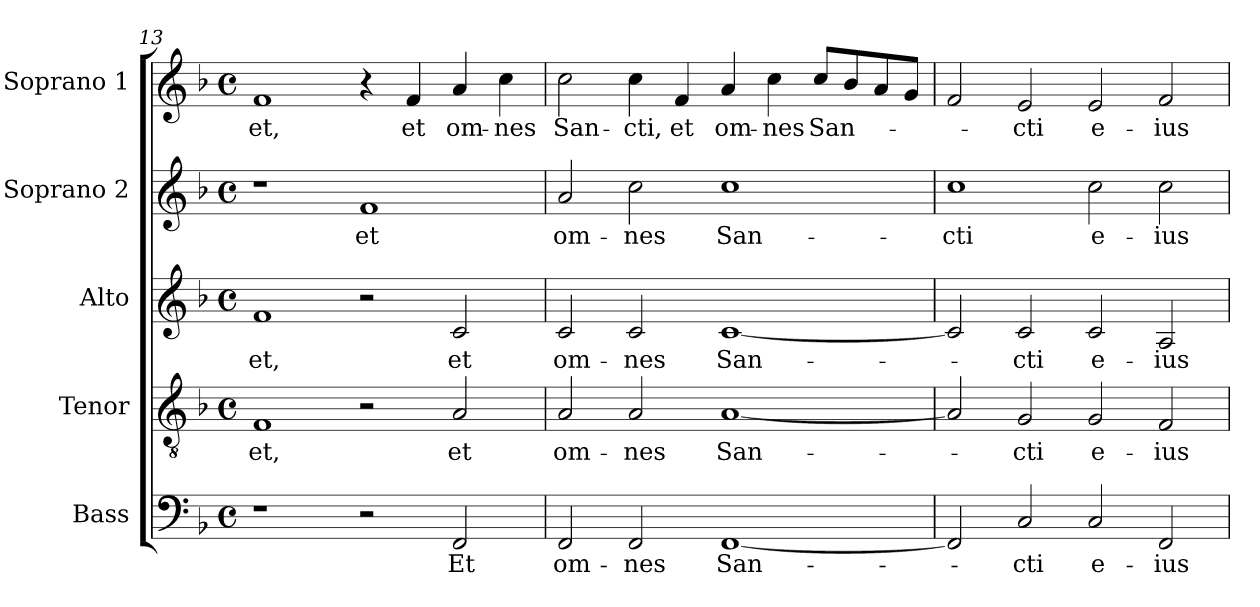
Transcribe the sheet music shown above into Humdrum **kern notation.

**kern	**text	**kern	**text	**kern	**text	**kern	**text	**kern	**text
*part5	*part5	*part4	*part4	*part3	*part3	*part2	*part2	*part1	*part1
*staff5	*staff5	*staff4	*staff4	*staff3	*staff3	*staff2	*staff2	*staff1	*staff1
*I"Bass	*	*I"Tenor	*	*I"Alto	*	*I"Soprano 2	*	*I"Soprano 1	*
*clefF4	*	*clefGv2	*	*clefG2	*	*clefG2	*	*clefG2	*
*k[b-]	*	*k[b-]	*	*k[b-]	*	*k[b-]	*	*k[b-]	*
*F:	*	*F:	*	*F:	*	*F:	*	*F:	*
*M4/4	*	*M4/4	*	*M4/4	*	*M4/4	*	*M4/4	*
*met(c)	*	*met(c)	*	*met(c)	*	*met(c)	*	*met(c)	*
=13	=13	=13	=13	=13	=13	=13	=13	=13	=13
!	!	!	!LO:LY:b:cj	!	!LO:LY:b:cj	!	!	!	!LO:LY:b:cj
1r	.	1F	-et,	1f	-et,	1r	.	1f	-et,
!	!	!	!	!	!	!	!LO:LY:b:cj	!	!
2r	.	2r	.	2r	.	1f	et	4r	.
!	!	!	!	!	!	!	!	!	!LO:LY:b:cj
.	.	.	.	.	.	.	.	4f/	et
!	!LO:LY:b:cj	!	!LO:LY:b:cj	!	!LO:LY:b:cj	!	!	!	!LO:LY:b
2FF/	Et	2A/	et	2c/	et	.	.	4a/	om-
!	!	!	!	!	!	!	!	!	!LO:LY:b:rj
.	.	.	.	.	.	.	.	4cc\	-nes
=14	=14	=14	=14	=14	=14	=14	=14	=14	=14
!	!LO:LY:b	!	!LO:LY:b	!	!LO:LY:b	!	!LO:LY:b	!	!LO:LY:b
2FF/	om-	2A/	om-	2c/	om-	2a/	om-	2cc\	San-
!	!LO:LY:b:rj	!	!LO:LY:b:rj	!	!LO:LY:b:rj	!	!LO:LY:b:rj	!	!LO:LY:b:rj
2FF/	-nes	2A/	-nes	2c/	-nes	2cc\	-nes	4cc\	-cti,
!	!	!	!	!	!	!	!	!	!LO:LY:b:cj
.	.	.	.	.	.	.	.	4f/	et
!	!LO:LY:b:cj	!	!LO:LY:b:cj	!	!LO:LY:b:cj	!	!LO:LY:b:cj	!	!LO:LY:b
[<1FF	San-	[<1A	San-	[<1c	San-	1cc	San-	4a/	om-
!	!	!	!	!	!	!	!	!	!LO:LY:b:rj
.	.	.	.	.	.	.	.	4cc\	-nes
!	!	!	!	!	!	!	!	!	!LO:LY:b
.	.	.	.	.	.	.	.	8cc/L	San-
.	.	.	.	.	.	.	.	8b-/	.
.	.	.	.	.	.	.	.	8a/	.
.	.	.	.	.	.	.	.	8g/J	.
=15	=15	=15	=15	=15	=15	=15	=15	=15	=15
!	!	!	!	!	!	!	!LO:LY:b:cj	!	!
2FF/]	.	2A/]	.	2c/]	.	1cc	-cti	2f/	.
!	!LO:LY:b:cj	!	!LO:LY:b:cj	!	!LO:LY:b:cj	!	!	!	!LO:LY:b:cj
2C/	-cti	2G/	-cti	2c/	-cti	.	.	2e/	-cti
!	!LO:LY:b:cj	!	!LO:LY:b:cj	!	!LO:LY:b:cj	!	!LO:LY:b:cj	!	!LO:LY:b:cj
2C/	e-	2G/	e-	2c/	e-	2cc\	e-	2e/	e-
!	!LO:LY:b:cj	!	!LO:LY:b:cj	!	!LO:LY:b:cj	!	!LO:LY:b:cj	!	!LO:LY:b:cj
2FF/	-ius	2F/	-ius	2A/	-ius	2cc\	-ius	2f/	-ius
=	=	=	=	=	=	=	=	=	=
*-	*-	*-	*-	*-	*-	*-	*-	*-	*-
